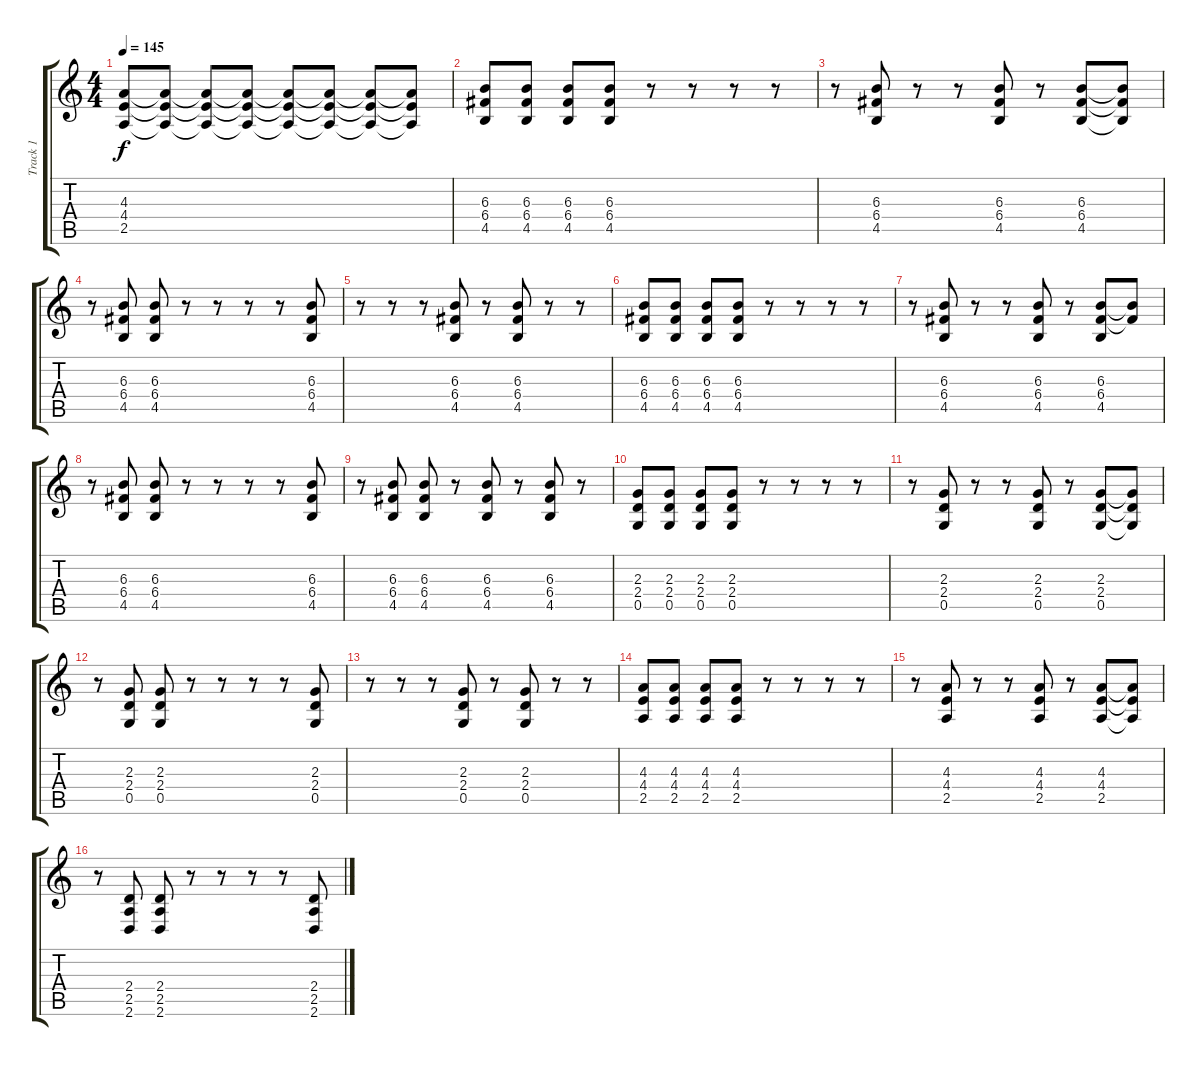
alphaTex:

\track ("Track 1" "Track 1") {instrument distortionguitar}
\staff {score tabs}
\tuning (D4 A3 F3 C3 G2 C2) {hide}
\ts (4 4)
\tempo 145
\clef g2
\ks c
(4.3{t} 4.4{t} 2.5{t}).8{dy f} (4.3{t} 4.4{t} 2.5{t}).8 (4.3{t} 4.4{t} 2.5{t}).8 (4.3{t} 4.4{t} 2.5{t}).8 (4.3{t} 4.4{t} 2.5{t}).8 (4.3{t} 4.4{t} 2.5{t}).8 (4.3{t} 4.4{t} 2.5{t}).8 (4.3{t} 4.4{t} 2.5{t}).8 |
(6.3 6.4 4.5).8 (6.3 6.4 4.5).8 (6.3 6.4 4.5).8 (6.3 6.4 4.5).8 r.8 r.8 r.8 r.8 |
r.8 (6.3 6.4 4.5).8 r.8 r.8 (6.3 6.4 4.5).8 r.8 (6.3 6.4 4.5).8 (6.3{t} 6.4{t} 4.5{t}).8 |
r.8 (6.3 6.4 4.5).8 (6.3 6.4 4.5).8 r.8 r.8 r.8 r.8 (6.3 6.4 4.5).8 |
r.8 r.8 r.8 (6.3 6.4 4.5).8 r.8 (6.3 6.4 4.5).8 r.8 r.8 |
(6.3 6.4 4.5).8 (6.3 6.4 4.5).8 (6.3 6.4 4.5).8 (6.3 6.4 4.5).8 r.8 r.8 r.8 r.8 |
r.8 (6.3 6.4 4.5).8 r.8 r.8 (6.3 6.4 4.5).8 r.8 (6.3 6.4 4.5).8 (6.3{t} 6.4{t}).8 |
r.8 (6.3 6.4 4.5).8 (6.3 6.4 4.5).8 r.8 r.8 r.8 r.8 (6.3 6.4 4.5).8 |
r.8 (6.3 6.4 4.5).8 (6.3 6.4 4.5).8 r.8 (6.3 6.4 4.5).8 r.8 (6.3 6.4 4.5).8 r.8 |
(2.3 2.4 0.5).8 (2.3 2.4 0.5).8 (2.3 2.4 0.5).8 (2.3 2.4 0.5).8 r.8 r.8 r.8 r.8 |
r.8 (2.3 2.4 0.5).8 r.8 r.8 (2.3 2.4 0.5).8 r.8 (2.3 2.4 0.5).8 (2.3{t} 2.4{t} 0.5{t}).8 |
r.8 (2.3 2.4 0.5).8 (2.3 2.4 0.5).8 r.8 r.8 r.8 r.8 (2.3 2.4 0.5).8 |
r.8 r.8 r.8 (2.3 2.4 0.5).8 r.8 (2.3 2.4 0.5).8 r.8 r.8 |
(4.3 4.4 2.5).8 (4.3 4.4 2.5).8 (4.3 4.4 2.5).8 (4.3 4.4 2.5).8 r.8 r.8 r.8 r.8 |
r.8 (4.3 4.4 2.5).8 r.8 r.8 (4.3 4.4 2.5).8 r.8 (4.3 4.4 2.5).8 (4.3{t} 4.4{t} 2.5{t}).8 |
r.8 (2.4 2.5 2.6).8 (2.4 2.5 2.6).8 r.8 r.8 r.8 r.8 (2.4 2.5 2.6).8
